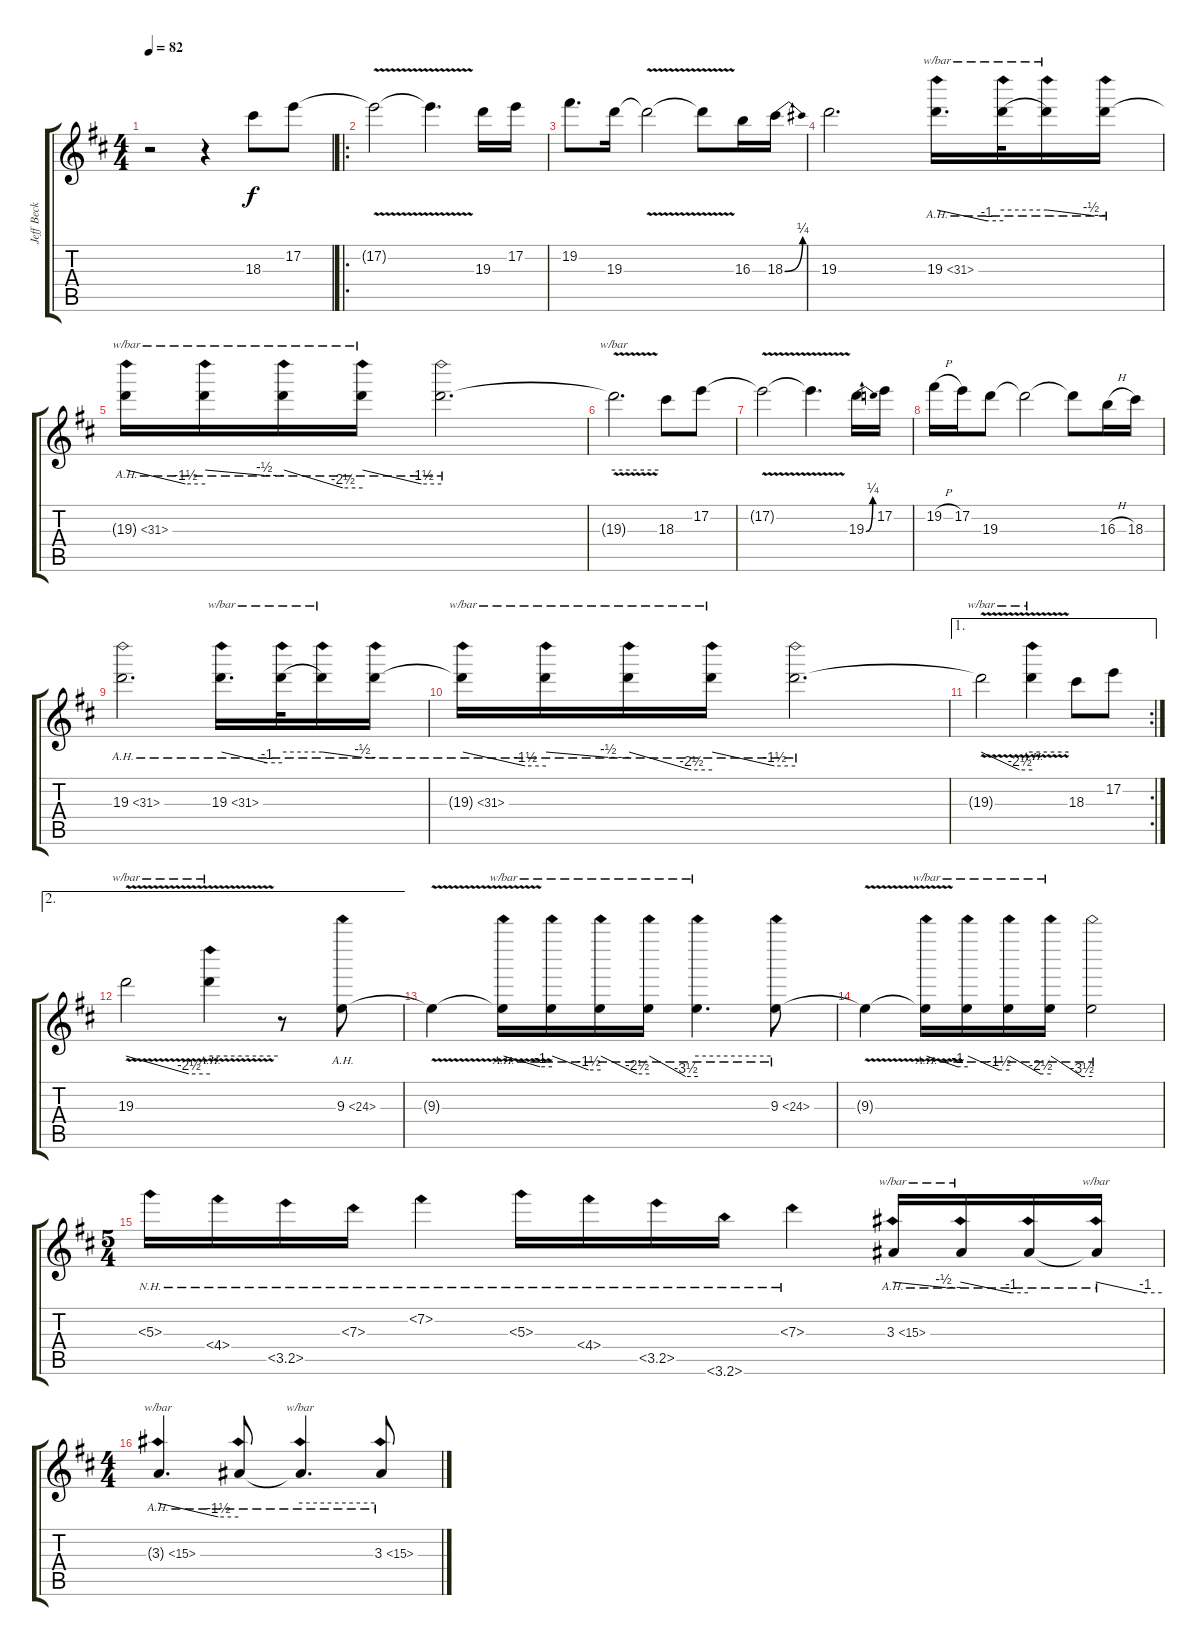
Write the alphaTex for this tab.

\track ("Jeff Beck - Gtr.1" "Jeff Beck ") {instrument distortionguitar}
\staff {score tabs}
\tuning (E4 B3 G3 D3 A2 E2) {hide}
\ts (4 4)
\tempo 82
\clef g2
\ks d
r.2{dy f instrument distortionguitar} r.4 18.3.8 17.2.8 |
\ro
17.2{v t}.2 17.2{v t}.4{d} 19.3.16 17.2.16 |
19.2.8{d} 19.3.16 19.3{v t}.2 19.3{v t}.8 16.3.16 18.3{be (bend 0 0 60 1)}.16 |
19.3.2{d} 19.3{ah 12}.16{d tbe (custom default 0 0 45 -4 60 -4)} 19.3{ah 12 t}.32{tbe (hold default 0 0 60 0)} 19.3{ah 12 t}.16{tbe (custom default 0 0 45 -2 60 -2)} 19.3{ah 12 t}.16 |
19.3{ah 12 t}.16{tbe (custom default 0 0 45 -6 60 -6)} 19.3{ah 12 t}.16{tbe (custom default 0 0 45 -2 60 -2)} 19.3{ah 12 t}.16{tbe (custom default 0 0 45 -10 60 -10)} 19.3{ah 12 t}.16{tbe (custom default 0 0 45 -6 60 -6)} 19.3{ah 12 t}.2{d} |
19.3{v t}.2{d tbe (hold default 0 0 60 0)} 18.3.8 17.2.8 |
17.2{v t}.2 17.2{v t}.4{d} 19.3{be (bend 0 0 60 1)}.16 17.2.16 |
19.2{h}.16 17.2.16 19.3.8 19.3{t}.2 19.3{t}.8 16.3{h}.16 18.3.16 |
19.3{ah 12}.2{d} 19.3{ah 12}.16{d tbe (custom default 0 0 45 -4 60 -4)} 19.3{ah 12 t}.32{tbe (hold default 0 0 60 0)} 19.3{ah 12 t}.16{tbe (custom default 0 0 45 -2 60 -2)} 19.3{ah 12 t}.16 |
19.3{ah 12 t}.16{tbe (custom default 0 0 45 -6 60 -6)} 19.3{ah 12 t}.16{tbe (custom default 0 0 45 -2 60 -2)} 19.3{ah 12 t}.16{tbe (custom default 0 0 45 -10 60 -10)} 19.3{ah 12 t}.16{tbe (custom default 0 0 45 -6 60 -6)} 19.3{ah 12 t}.2{d} |
\ae 1
\rc 2
19.3{v t}.2{tbe (custom default 0 0 45 -10 60 -10)} 19.3{ah 12 t}.4{tbe (hold default 0 0 60 0)} 18.3.8 17.2.8 |
\ae 2
19.3{v}.2{tbe (custom default 0 0 45 -10 60 -10)} 19.3{ah 12 t}.4{tbe (hold default 0 0 60 0)} r.8 9.3{ah 15}.8 |
9.3{v t}.4 9.3{ah 15 t}.16{tbe (custom default 0 0 45 -4 60 -4)} 9.3{ah 15 t}.16{tbe (custom default 0 0 45 -6 60 -6)} 9.3{ah 15 t}.16{tbe (custom default 0 0 45 -10 60 -10)} 9.3{ah 15 t}.16{tbe (custom default 0 0 45 -14 60 -14)} 9.3{ah 15 t}.4{d tbe (hold default 0 0 60 0)} 9.3{ah 15}.8 |
9.3{v t}.4 9.3{ah 15 t}.16{tbe (custom default 0 0 45 -4 60 -4)} 9.3{ah 15 t}.16{tbe (custom default 0 0 45 -6 60 -6)} 9.3{ah 15 t}.16{tbe (custom default 0 0 45 -10 60 -10)} 9.3{ah 15 t}.16{tbe (custom default 0 0 45 -14 60 -14)} 9.3{ah 15 t}.2 |
\ts (5 4)
5.3{nh}.16 4.4{nh}.16 3.5{nh}.16 7.3{nh}.16 7.2{nh}.4 5.3{nh}.16 4.4{nh}.16 3.5{nh}.16 3.6{nh}.16 7.3{nh}.4 3.3{ah 12}.16{tbe (custom default 0 0 45 -2 60 -2)} 3.3{ah 12 t}.16{tbe (custom default 0 0 45 -4 60 -4)} 3.3{ah 12 t}.16 3.3{ah 12 t}.16{tbe (custom default 0 0 45 -4 60 -4)} |
\ts (4 4)
3.3{ah 12 t}.4{d tbe (custom default 0 0 45 -6 60 -6)} 3.3{ah 12 t}.8 3.3{ah 12 t}.4{d tbe (hold default 0 0 60 0)} 3.3{ah 12}.8
